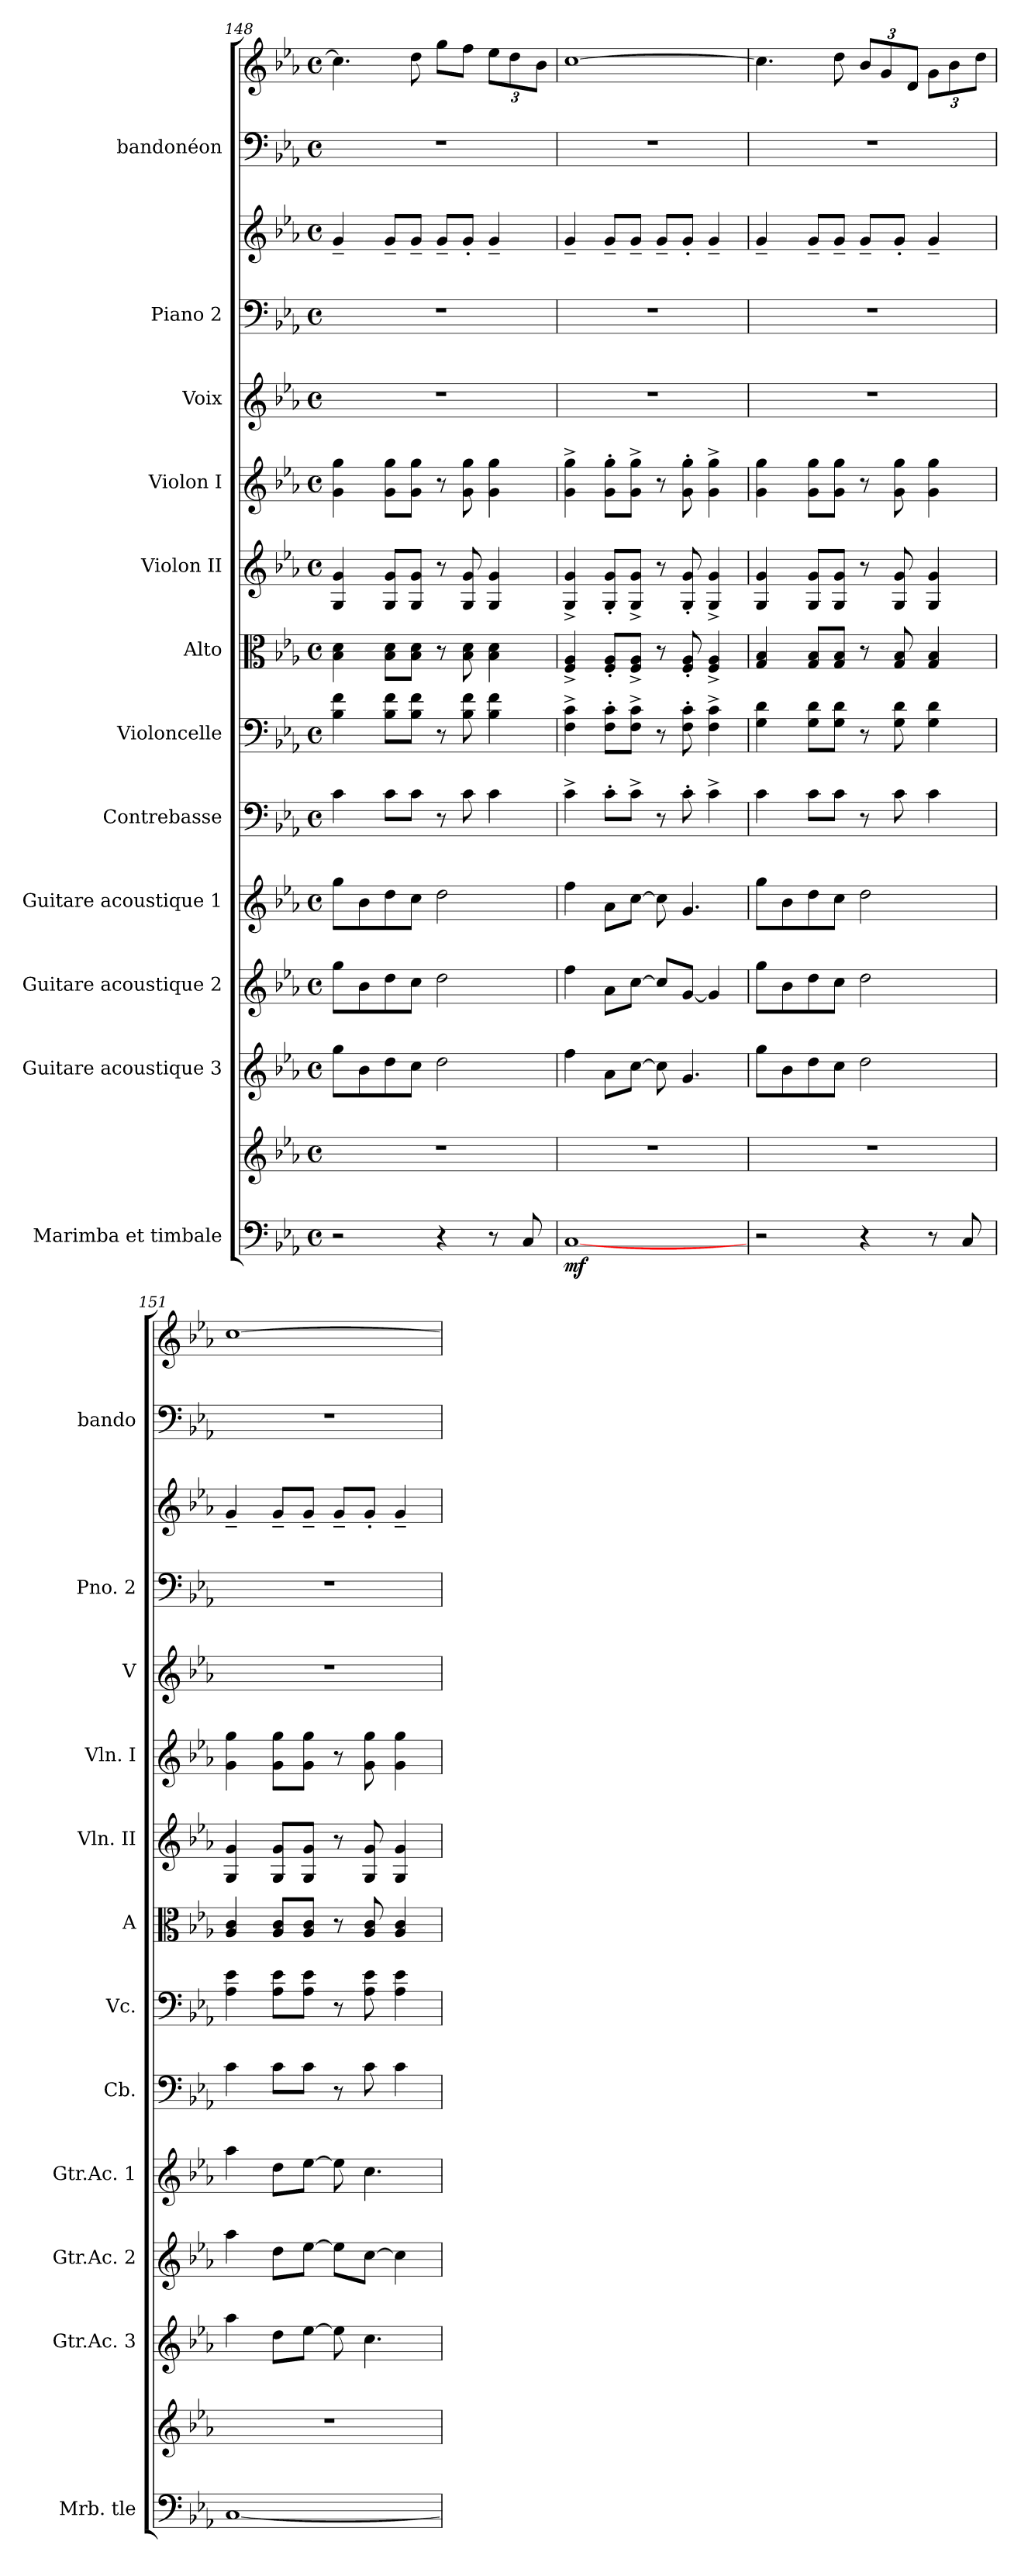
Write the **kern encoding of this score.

**kern	**kern	**dynam	**kern	**kern	**kern	**kern	**kern	**kern	**kern	**kern	**kern	**kern	**kern	**kern	**kern
*part12	*part12	*part12	*part11	*part10	*part9	*part8	*part7	*part6	*part5	*part4	*part3	*part2	*part2	*part1	*part1
*staff15	*staff14	*staff14/15	*staff13	*staff12	*staff11	*staff10	*staff9	*staff8	*staff7	*staff6	*staff5	*staff4	*staff3	*staff2	*staff1
*I"Marimba et timbale	*	*	*I"Guitare acoustique 3	*I"Guitare acoustique 2	*I"Guitare acoustique 1	*I"Contrebasse	*I"Violoncelle	*I"Alto	*I"Violon II	*I"Violon I	*I"Voix	*I"Piano 2	*	*I"bandonéon	*
*I'Mrb. tle	*	*	*I'Gtr.Ac. 3	*I'Gtr.Ac. 2	*I'Gtr.Ac. 1	*I'Cb.	*I'Vc.	*I'A	*I'Vln. II	*I'Vln. I	*I'V	*I'Pno. 2	*	*I'bando	*
*clefF4	*clefG2	*	*clefG2	*clefG2	*clefG2	*clefF4	*clefF4	*clefC3	*clefG2	*clefG2	*clefG2	*clefF4	*clefG2	*clefF4	*clefG2
*	*	*	*ITrd7c12	*ITrd7c12	*ITrd7c12	*ITrd7c12	*	*	*	*	*	*	*	*	*
*k[b-e-a-]	*k[b-e-a-]	*	*k[b-e-a-]	*k[b-e-a-]	*k[b-e-a-]	*k[b-e-a-]	*k[b-e-a-]	*k[b-e-a-]	*k[b-e-a-]	*k[b-e-a-]	*k[b-e-a-]	*k[b-e-a-]	*k[b-e-a-]	*k[b-e-a-]	*k[b-e-a-]
*c:	*c:	*	*c:	*c:	*c:	*c:	*c:	*c:	*c:	*c:	*c:	*c:	*c:	*c:	*c:
*M4/4	*M4/4	*	*M4/4	*M4/4	*M4/4	*M4/4	*M4/4	*M4/4	*M4/4	*M4/4	*M4/4	*M4/4	*M4/4	*M4/4	*M4/4
*met(c)	*met(c)	*	*met(c)	*met(c)	*met(c)	*met(c)	*met(c)	*met(c)	*met(c)	*met(c)	*met(c)	*met(c)	*met(c)	*met(c)	*met(c)
=148	=148	=148	=148	=148	=148	=148	=148	=148	=148	=148	=148	=148	=148	=148	=148
2r	1r	.	8g\L	8g\L	8g\L	4C\	4B-\ 4f\	4B-\ 4d\	4G/ 4g/	4g\ 4gg\	1r	1r	4g~</	1r	4.cc\]
.	.	.	8B-\	8B-\	8B-\	.	.	.	.	.	.	.	.	.	.
.	.	.	8d\	8d\	8d\	8C\L	8B-\ 8f\L	8B-\ 8d\L	8G/ 8g/L	8g\ 8gg\L	.	.	8g~</L	.	.
.	.	.	8c\J	8c\J	8c\J	8C\J	8B-\ 8f\J	8B-\ 8d\J	8G/ 8g/J	8g\ 8gg\J	.	.	8g~</J	.	8dd\
4r	.	.	2d\	2d\	2d\	8r	8r	8r	8r	8r	.	.	8g~</L	.	8gg\L
.	.	.	.	.	.	8C\	8B-\ 8f\	8B-\ 8d\	8G/ 8g/	8g\ 8gg\	.	.	8g'</J	.	8ff\J
8r	.	.	.	.	.	4C\	4B-\ 4f\	4B-\ 4d\	4G/ 4g/	4g\ 4gg\	.	.	4g~</	.	12ee-\L
.	.	.	.	.	.	.	.	.	.	.	.	.	.	.	12dd\
8C/	.	.	.	.	.	.	.	.	.	.	.	.	.	.	.
.	.	.	.	.	.	.	.	.	.	.	.	.	.	.	12b-\J
!!LO:PB:g=z
=149	=149	=149	=149	=149	=149	=149	=149	=149	=149	=149	=149	=149	=149	=149	=149
!	!	!LO:DY:b=2	!	!	!	!	!	!	!	!	!	!	!	!	!
[1C	1r	mf	4f\	4f\	4f\	4C^>\	4F\^> 4c\^>	4F/^< 4A-/^<	4G/^< 4g/^<	4g\^> 4gg\^>	1r	1r	4g~</	1r	[1cc
.	.	.	8A-\L	8A-\L	8A-\L	8C'>\L	8F\'> 8c\'>L	8F/'< 8A-/'<L	8G/'< 8g/'<L	8g\'> 8gg\'>L	.	.	8g~</L	.	.
.	.	.	[8c\J	[8c\J	[8c\J	8C^>\J	8F\^> 8c\^>J	8F/^< 8A-/^<J	8G/^< 8g/^<J	8g\^> 8gg\^>J	.	.	8g~</J	.	.
.	.	.	8c\]	8c/L]	8c\]	8r	8r	8r	8r	8r	.	.	8g~</L	.	.
.	.	.	4.G/	[8G/J	4.G/	8C'>\	8F\'> 8c\'>	8F/'< 8A-/'<	8G/'< 8g/'<	8g\'> 8gg\'>	.	.	8g'</J	.	.
.	.	.	.	4G/]	.	4C^>\	4F\^> 4c\^>	4F/^< 4A-/^<	4G/^< 4g/^<	4g\^> 4gg\^>	.	.	4g~</	.	.
=150	=150	=150	=150	=150	=150	=150	=150	=150	=150	=150	=150	=150	=150	=150	=150
2r	1r	.	8g\L	8g\L	8g\L	4C\	4G\ 4d\	4G/ 4B-/	4G/ 4g/	4g\ 4gg\	1r	1r	4g~</	1r	4.cc\]
.	.	.	8B-\	8B-\	8B-\	.	.	.	.	.	.	.	.	.	.
.	.	.	8d\	8d\	8d\	8C\L	8G\ 8d\L	8G/ 8B-/L	8G/ 8g/L	8g\ 8gg\L	.	.	8g~</L	.	.
.	.	.	8c\J	8c\J	8c\J	8C\J	8G\ 8d\J	8G/ 8B-/J	8G/ 8g/J	8g\ 8gg\J	.	.	8g~</J	.	8dd\
4r	.	.	2d\	2d\	2d\	8r	8r	8r	8r	8r	.	.	8g~</L	.	12b-/L
.	.	.	.	.	.	.	.	.	.	.	.	.	.	.	12g/
.	.	.	.	.	.	8C\	8G\ 8d\	8G/ 8B-/	8G/ 8g/	8g\ 8gg\	.	.	8g'</J	.	.
.	.	.	.	.	.	.	.	.	.	.	.	.	.	.	12d/J
8r	.	.	.	.	.	4C\	4G\ 4d\	4G/ 4B-/	4G/ 4g/	4g\ 4gg\	.	.	4g~</	.	12g\L
.	.	.	.	.	.	.	.	.	.	.	.	.	.	.	12b-\
8C/	.	.	.	.	.	.	.	.	.	.	.	.	.	.	.
.	.	.	.	.	.	.	.	.	.	.	.	.	.	.	12dd\J
=151	=151	=151	=151	=151	=151	=151	=151	=151	=151	=151	=151	=151	=151	=151	=151
[1C	1r	.	4a-\	4a-\	4a-\	4C\	4A-\ 4e-\	4A-/ 4c/	4G/ 4g/	4g\ 4gg\	1r	1r	4g~</	1r	[1cc
.	.	.	8d\L	8d\L	8d\L	8C\L	8A-\ 8e-\L	8A-/ 8c/L	8G/ 8g/L	8g\ 8gg\L	.	.	8g~</L	.	.
.	.	.	[8e-\J	[8e-\J	[8e-\J	8C\J	8A-\ 8e-\J	8A-/ 8c/J	8G/ 8g/J	8g\ 8gg\J	.	.	8g~</J	.	.
.	.	.	8e-\]	8e-\L]	8e-\]	8r	8r	8r	8r	8r	.	.	8g~</L	.	.
.	.	.	4.c\	[8c\J	4.c\	8C\	8A-\ 8e-\	8A-/ 8c/	8G/ 8g/	8g\ 8gg\	.	.	8g'</J	.	.
.	.	.	.	4c\]	.	4C\	4A-\ 4e-\	4A-/ 4c/	4G/ 4g/	4g\ 4gg\	.	.	4g~</	.	.
=	=	=	=	=	=	=	=	=	=	=	=	=	=	=	=
*-	*-	*-	*-	*-	*-	*-	*-	*-	*-	*-	*-	*-	*-	*-	*-
